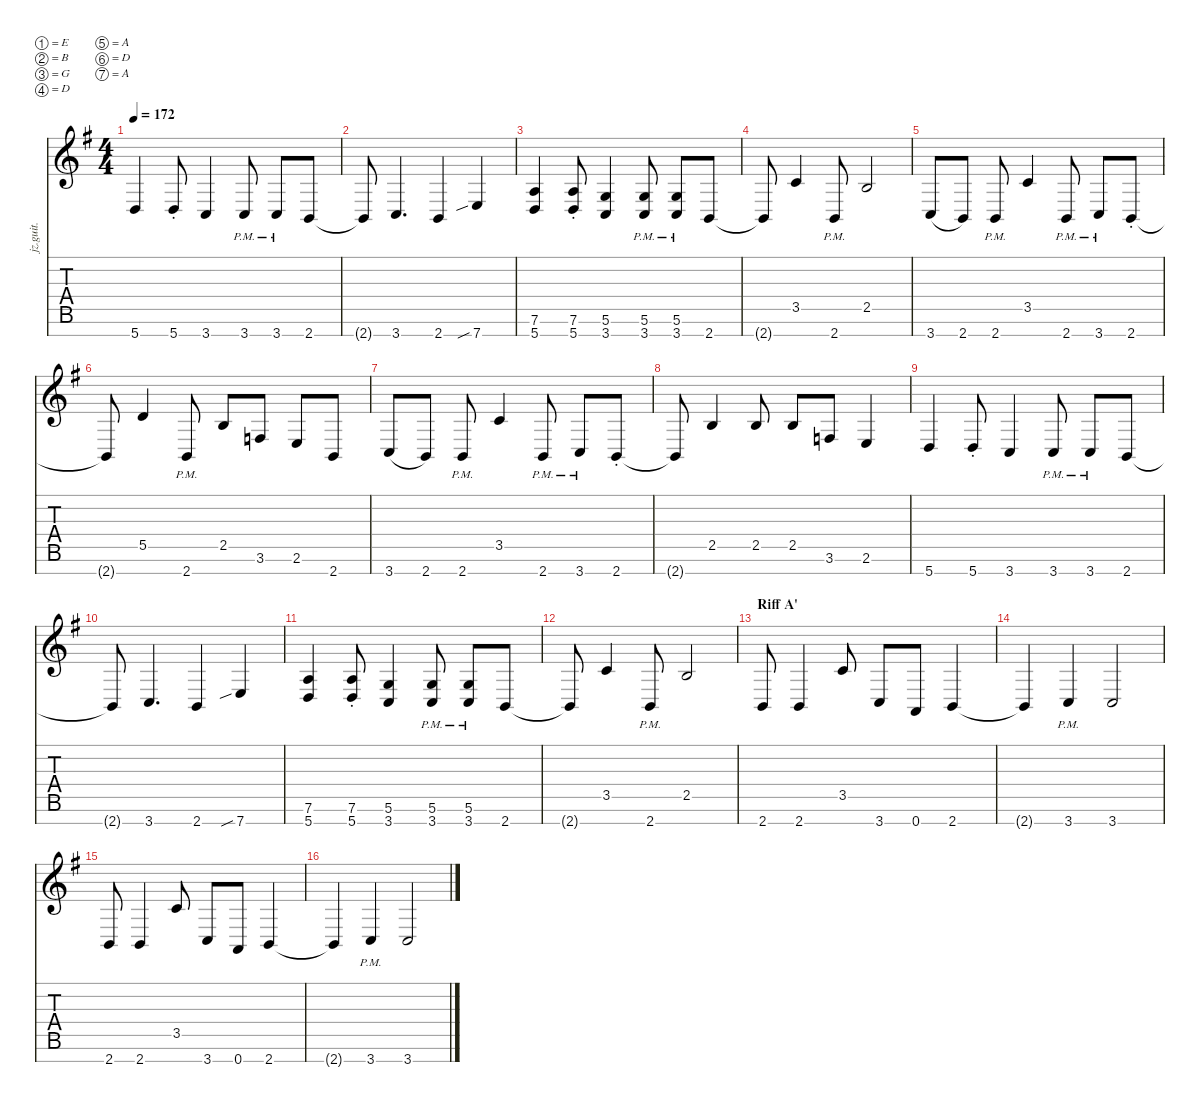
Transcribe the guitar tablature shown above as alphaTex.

\defaultSystemsLayout 4
\hideDynamics
\bracketExtendMode nobrackets
\otherSystemsTrackNameOrientation horizontal
\track ("Kaoru" "jz.guit.") {instrument overdrivenguitar}
\staff {score tabs}
\tuning (E4 B3 G3 D3 A2 D2 A1)
\ts (4 4)
\tempo 172
\clef g2
\ks eminor
5.7{acc forcenatural}.4{dy mf} 5.7{st acc forcenatural}.8 3.7{acc forcenatural}.4 3.7{pm acc forcenatural}.8 3.7{pm acc forcenatural}.8 2.7{acc forcenatural}.8 |
2.7{t acc forcenatural}.8 3.7{acc forcenatural}.4{d} 2.7{acc forcenatural}.4 7.7{sib acc forcenatural}.4 |
(5.7{acc forcenatural} 7.6{acc forcenatural}).4 (5.7{st acc forcenatural} 7.6{acc forcenatural}).8 (3.7{acc forcenatural} 5.6{acc forcenatural}).4 (3.7{pm acc forcenatural} 5.6{acc forcenatural}).8 (3.7{pm acc forcenatural} 5.6{acc forcenatural}).8 2.7{acc forcenatural}.8 |
2.7{t acc forcenatural}.8 3.5{acc forcenatural}.4 2.7{pm acc forcenatural}.8 2.5{acc forcenatural}.2 |
3.7{acc forcenatural}.8{legatoorigin} 2.7{acc forcenatural}.8 2.7{pm acc forcenatural}.8 3.5{acc forcenatural}.4 2.7{pm acc forcenatural}.8 3.7{pm acc forcenatural}.8 2.7{st acc forcenatural}.8 |
2.7{t acc forcenatural}.8 5.5{acc forcenatural}.4 2.7{pm acc forcenatural}.8 2.5{acc forcenatural}.8 3.6{acc forcenatural}.8 2.6{acc forcenatural}.8 2.7{acc forcenatural}.8 |
3.7{acc forcenatural}.8{legatoorigin} 2.7{acc forcenatural}.8 2.7{pm acc forcenatural}.8 3.5{acc forcenatural}.4 2.7{pm acc forcenatural}.8 3.7{pm acc forcenatural}.8 2.7{st acc forcenatural}.8 |
2.7{t acc forcenatural}.8 2.5{acc forcenatural}.4 2.5{acc forcenatural}.8 2.5{acc forcenatural}.8 3.6{acc forcenatural}.8 2.6{acc forcenatural}.4 |
5.7{acc forcenatural}.4 5.7{st acc forcenatural}.8 3.7{acc forcenatural}.4 3.7{pm acc forcenatural}.8 3.7{pm acc forcenatural}.8 2.7{acc forcenatural}.8 |
2.7{t acc forcenatural}.8 3.7{acc forcenatural}.4{d} 2.7{acc forcenatural}.4 7.7{sib acc forcenatural}.4 |
(5.7{acc forcenatural} 7.6{acc forcenatural}).4 (5.7{st acc forcenatural} 7.6{acc forcenatural}).8 (3.7{acc forcenatural} 5.6{acc forcenatural}).4 (3.7{pm acc forcenatural} 5.6{acc forcenatural}).8 (3.7{pm acc forcenatural} 5.6{acc forcenatural}).8 2.7{acc forcenatural}.8 |
2.7{t acc forcenatural}.8 3.5{acc forcenatural}.4 2.7{pm acc forcenatural}.8 2.5{acc forcenatural}.2 |
\section ("" "Riff A'")
2.7{acc forcenatural}.8 2.7{acc forcenatural}.4 3.5{acc forcenatural}.8 3.7{acc forcenatural}.8 0.7{acc forcenatural}.8 2.7{acc forcenatural}.4 |
2.7{t acc forcenatural}.4 3.7{pm acc forcenatural}.4 3.7{acc forcenatural}.2 |
2.7{acc forcenatural}.8 2.7{acc forcenatural}.4 3.5{acc forcenatural}.8 3.7{acc forcenatural}.8 0.7{acc forcenatural}.8 2.7{acc forcenatural}.4 |
2.7{t acc forcenatural}.4 3.7{pm acc forcenatural}.4 3.7{acc forcenatural}.2
